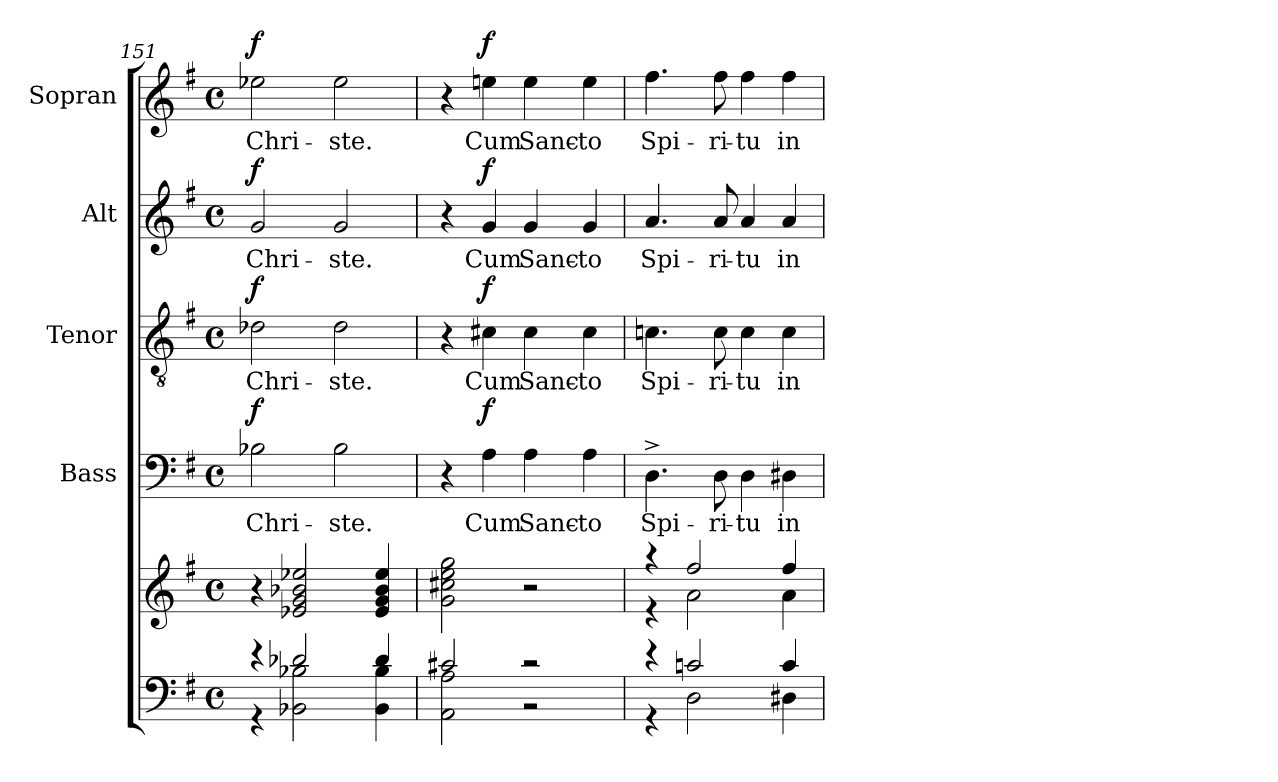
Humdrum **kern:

**kern	**kern	**kern	**text	**dynam	**kern	**text	**dynam	**kern	**text	**dynam	**kern	**text	**dynam
*part5	*part5	*part4	*part4	*part4	*part3	*part3	*part3	*part2	*part2	*part2	*part1	*part1	*part1
*staff6	*staff5	*staff4	*staff4	*staff4	*staff3	*staff3	*staff3	*staff2	*staff2	*staff2	*staff1	*staff1	*staff1
*	*	*I"Bass	*	*	*I"Tenor	*	*	*I"Alt	*	*	*I"Sopran	*	*
*	*	*I'B.	*	*	*I'T.	*	*	*I'A.	*	*	*I'S.	*	*
*clefF4	*clefG2	*clefF4	*	*	*clefGv2	*	*	*clefG2	*	*	*clefG2	*	*
*k[f#]	*k[f#]	*k[f#]	*	*	*k[f#]	*	*	*k[f#]	*	*	*k[f#]	*	*
*G:	*G:	*G:	*	*	*G:	*	*	*G:	*	*	*G:	*	*
*M4/4	*M4/4	*M4/4	*	*	*M4/4	*	*	*M4/4	*	*	*M4/4	*	*
*met(c)	*met(c)	*met(c)	*	*	*met(c)	*	*	*met(c)	*	*	*met(c)	*	*
=151	=151	=151	=151	=151	=151	=151	=151	=151	=151	=151	=151	=151	=151
*^	*	*	*	*	*	*	*	*	*	*	*	*	*
!	!	!	!	!LO:LY:b	!LO:DY:a	!	!LO:LY:b	!LO:DY:a	!	!LO:LY:b	!LO:DY:a	!	!LO:LY:b	!LO:DY:a
4r	4r	4r	2B-X\	Chri-	f	2d-X\	Chri-	f	2g/	Chri-	f	2ee-X\	Chri-	f
2d-X/	2BB-X\ 2B-X\	2e-X/ 2g/ 2b-X/ 2ee-X/	.	.	.	.	.	.	.	.	.	.	.	.
!	!	!	!	!LO:LY:b	!	!	!LO:LY:b	!	!	!LO:LY:b	!	!	!LO:LY:b	!
.	.	.	2B-\	-ste.	.	2d-\	-ste.	.	2g/	-ste.	.	2ee-\	-ste.	.
4d-/	4BB-\ 4B-\	4e-/ 4g/ 4b-/ 4ee-/	.	.	.	.	.	.	.	.	.	.	.	.
=152	=152	=152	=152	=152	=152	=152	=152	=152	=152	=152	=152	=152	=152	=152
2c#X/	2AA\ 2A\	2g\ 2cc#X\ 2ee\ 2gg\	4r	.	.	4r	.	.	4r	.	.	4r	.	.
!	!	!	!	!LO:LY:b	!LO:DY:a	!	!LO:LY:b	!LO:DY:a	!	!LO:LY:b	!LO:DY:a	!	!LO:LY:b	!LO:DY:a
.	.	.	4A\	Cum	f	4c#X\	Cum	f	4g/	Cum	f	4een\	Cum	f
!	!	!	!	!LO:LY:b	!	!	!LO:LY:b	!	!	!LO:LY:b	!	!	!LO:LY:b	!
2r	2r	2r	4A\	Sanc-	.	4c#\	Sanc-	.	4g/	Sanc-	.	4ee\	Sanc-	.
!	!	!	!	!LO:LY:b	!	!	!LO:LY:b	!	!	!LO:LY:b	!	!	!LO:LY:b	!
.	.	.	4A\	-to	.	4c#\	-to	.	4g/	-to	.	4ee\	-to	.
!!LO:PB:g=z
=153	=153	=153	=153	=153	=153	=153	=153	=153	=153	=153	=153	=153	=153	=153
*	*	*^	*	*	*	*	*	*	*	*	*	*	*	*
!	!	!	!	!	!LO:LY:b	!	!	!LO:LY:b	!	!	!LO:LY:b	!	!	!LO:LY:b	!
4r	4r	4r	4r	4.D^>\	Spi-	.	4.cn\	Spi-	.	4.a/	Spi-	.	4.ff#\	Spi-	.
2cn/	2D\	2ff#/	2a\	.	.	.	.	.	.	.	.	.	.	.	.
!	!	!	!	!	!LO:LY:b	!	!	!LO:LY:b	!	!	!LO:LY:b	!	!	!LO:LY:b	!
.	.	.	.	8D\	-ri-	.	8c\	-ri-	.	8a/	-ri-	.	8ff#\	-ri-	.
!	!	!	!	!	!LO:LY:b	!	!	!LO:LY:b	!	!	!LO:LY:b	!	!	!LO:LY:b	!
.	.	.	.	4D\	-tu	.	4c\	-tu	.	4a/	-tu	.	4ff#\	-tu	.
!	!	!	!	!	!LO:LY:b	!	!	!LO:LY:b	!	!	!LO:LY:b	!	!	!LO:LY:b	!
4c/	4D#X\	4ff#/	4a\	4D#X\	in	.	4c\	in	.	4a/	in	.	4ff#\	in	.
*v	*v	*	*	*	*	*	*	*	*	*	*	*	*	*	*
*	*v	*v	*	*	*	*	*	*	*	*	*	*	*	*
=	=	=	=	=	=	=	=	=	=	=	=	=	=
*-	*-	*-	*-	*-	*-	*-	*-	*-	*-	*-	*-	*-	*-
